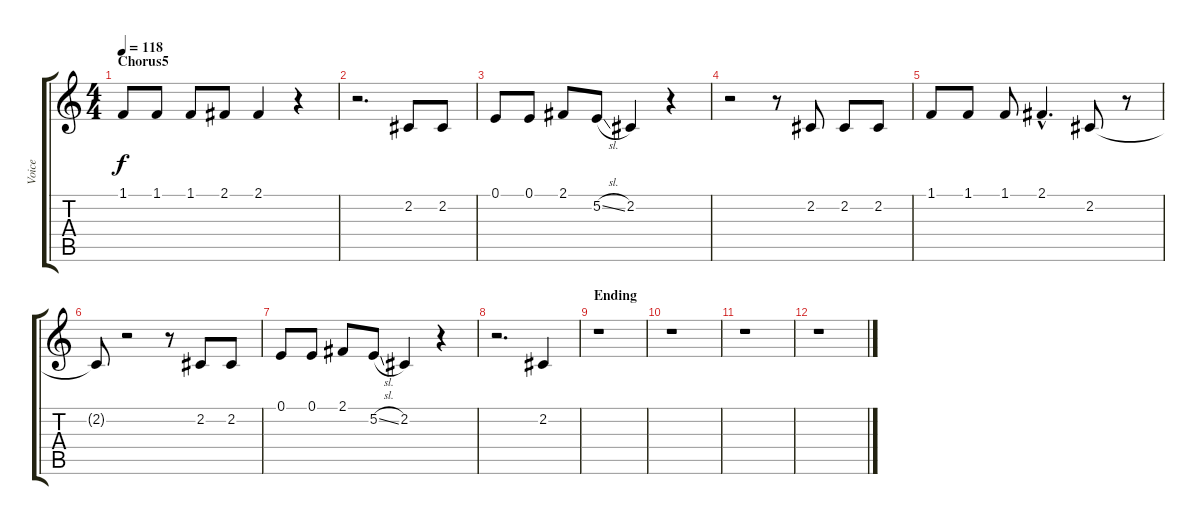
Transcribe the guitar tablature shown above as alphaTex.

\track ("Voice" "Voice") {instrument altosax}
\staff {score tabs}
\tuning (E4 B3 G3 D3 A2 E2) {hide}
\ts (4 4)
\section ("" "Chorus5")
\tempo 118
\clef g2
\ks c
1.1.8{dy f} 1.1.8 1.1.8 2.1.8 2.1.4 r.4 |
r.2{d} 2.2.8 2.2.8 |
0.1.8 0.1.8 2.1.8 5.2{sl}.8 2.2.4 r.4 |
r.2 r.8 2.2.8 2.2.8 2.2.8 |
1.1.8 1.1.8 1.1.8 2.1{hac}.4{d} 2.2.8 r.8 |
2.2{t}.8 r.2 r.8 2.2.8 2.2.8 |
0.1.8 0.1.8 2.1.8 5.2{sl}.8 2.2.4 r.4 |
r.2{d} 2.2.4 |
\section ("" "Ending")
r.1 |
r.1 |
r.1 |
r.1
